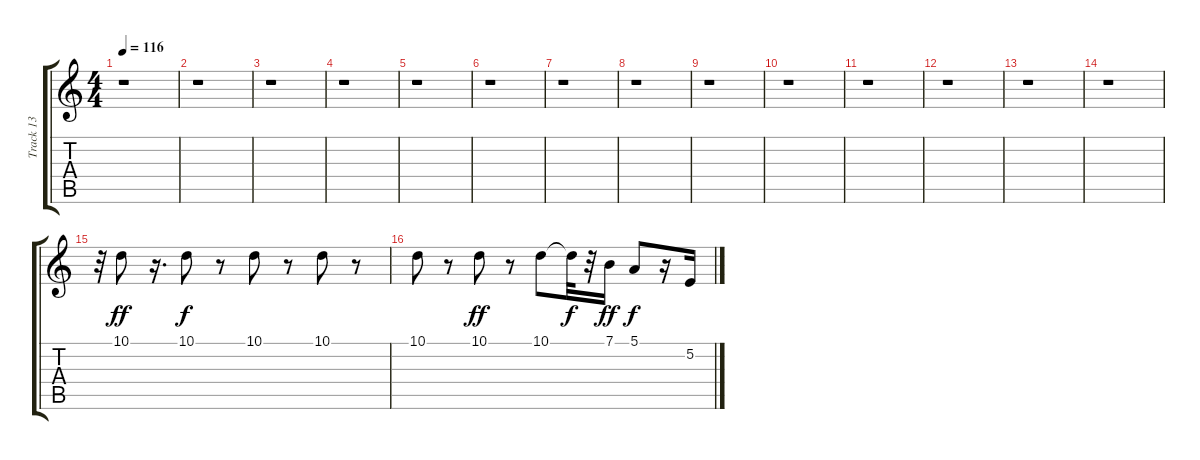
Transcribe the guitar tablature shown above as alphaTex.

\track ("Track 13" "Track 13") {instrument mutedtrumpet}
\staff {score tabs}
\tuning (E4 B3 G3 D3 A2 E2) {hide}
\ts (4 4)
\tempo 116
\clef g2
\ks c
r.1{dy ff} |
r.1 |
r.1 |
r.1 |
r.1 |
r.1 |
r.1 |
r.1 |
r.1 |
r.1 |
r.1 |
r.1 |
r.1 |
r.1 |
r.32 10.1.8 r.16{d} 10.1.8{dy f} r.8 10.1.8 r.8 10.1.8 r.8 |
10.1.8 r.8 10.1.8{dy ff} r.8 10.1.8 10.1{t}.32{dy f} r.32 7.1.16{dy ff} 5.1.8{dy f} r.16 5.2.16
